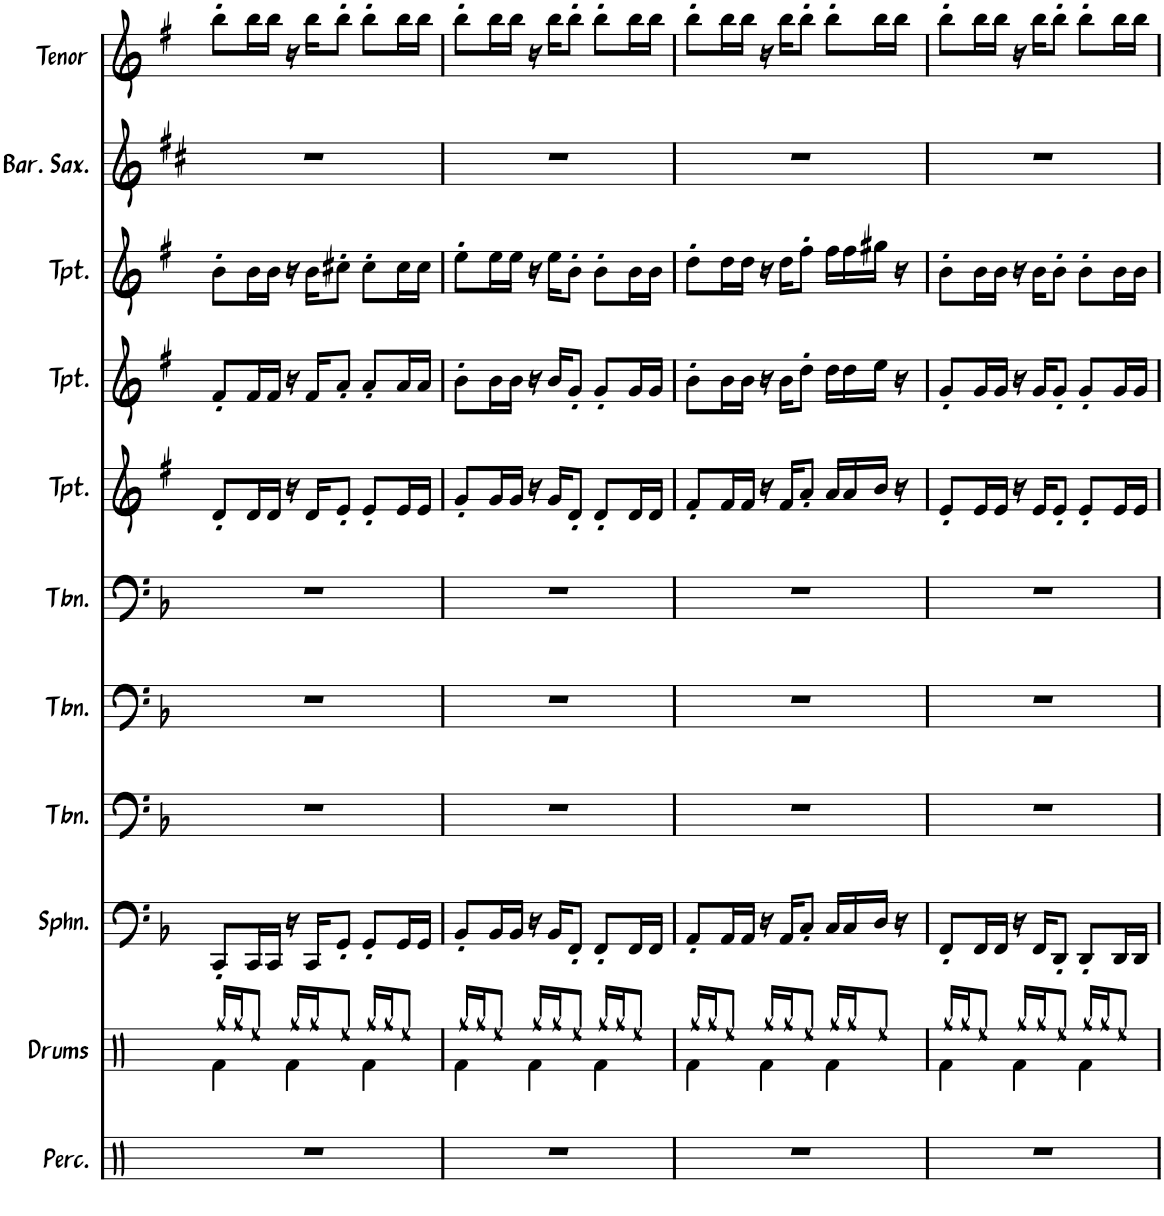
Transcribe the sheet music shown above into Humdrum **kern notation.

**kern	**kern	**kern	**kern	**kern	**kern	**kern	**kern	**kern	**kern	**kern	**kern
*part12	*part11	*part10	*part9	*part8	*part7	*part6	*part5	*part4	*part3	*part2	*part1
*staff12	*staff11	*staff10	*staff9	*staff8	*staff7	*staff6	*staff5	*staff4	*staff3	*staff2	*staff1
*I"Percussion	*I"Drums	*I"Sousaphone	*I"Trombone	*I"Trombone	*I"Trombone	*I"Trumpet	*I"Trumpet	*I"Trumpet	*I"Baritone Saxophone	*I"Tenor Sax	*I"Alto Sax
*I'Perc.	*I'Drums	*I'Sphn.	*I'Tbn.	*I'Tbn.	*I'Tbn.	*I'Tpt.	*I'Tpt.	*I'Tpt.	*I'Bar. Sax.	*I'Tenor	*I'Alto
!!LO:PB:g=z
*clefX	*clefX	*clefF4	*clefF4	*clefF4	*clefF4	*clefG2	*clefG2	*clefG2	*clefG2	*clefG2	*clefG2
*	*	*	*	*	*	*Trd1c2	*Trd1c2	*Trd1c2	*Trd12c21	*Trd8c14	*Trd5c9
*k[]	*k[]	*k[b-]	*k[b-]	*k[b-]	*k[b-]	*k[f#]	*k[f#]	*k[f#]	*k[f#c#]	*k[f#]	*k[f#c#]
*M3/4	*M3/4	*M3/4	*M3/4	*M3/4	*M3/4	*M3/4	*M3/4	*M3/4	*M3/4	*M3/4	*M3/4
=55	=55	=55	=55	=55	=55	=55	=55	=55	=55	=55	=55
*	*^	*	*	*	*	*	*	*	*	*	*
2.r	4Rf\	16Rgg/LL	8CC'/L	2.r	2.r	2.r	8d'/L	8f#'/L	8b'\L	2.r	8bb'\L	8bb'\L
.	.	16Rgg/J	.	.	.	.	.	.	.	.	.	.
.	.	8Ree/J	16CC/L	.	.	.	16d/L	16f#/L	16b\L	.	16bb\L	16bb\L
.	.	.	16CC/JJ	.	.	.	16d/JJ	16f#/JJ	16b\JJ	.	16bb\JJ	16bb\JJ
.	4Rf\	16Rgg/LL	16r	.	.	.	16r	16r	16r	.	16r	16r
.	.	16Rgg/J	16CC/KL	.	.	.	16d/KL	16f#/KL	16b\KL	.	16bb\KL	16bb\KL
.	.	8Ree/J	8GG'/J	.	.	.	8e'/J	8a'/J	8cc#X'\J	.	8bb'\J	8bb'\J
.	4Rf\	16Rgg/LL	8GG'/L	.	.	.	8e'/L	8a'/L	8cc#'\L	.	8bb'\L	8bb'\L
.	.	16Rgg/J	.	.	.	.	.	.	.	.	.	.
.	.	8Ree/J	16GG/L	.	.	.	16e/L	16a/L	16cc#\L	.	16bb\L	16bb\L
.	.	.	16GG/JJ	.	.	.	16e/JJ	16a/JJ	16cc#\JJ	.	16bb\JJ	16bb\JJ
=56	=56	=56	=56	=56	=56	=56	=56	=56	=56	=56	=56	=56
2.r	4Rf\	16Rgg/LL	8BB-'/L	2.r	2.r	2.r	8g'/L	8b'\L	8ee'\L	2.r	8bb'\L	8bb'\L
.	.	16Rgg/J	.	.	.	.	.	.	.	.	.	.
.	.	8Ree/J	16BB-/L	.	.	.	16g/L	16b\L	16ee\L	.	16bb\L	16bb\L
.	.	.	16BB-/JJ	.	.	.	16g/JJ	16b\JJ	16ee\JJ	.	16bb\JJ	16bb\JJ
.	4Rf\	16Rgg/LL	16r	.	.	.	16r	16r	16r	.	16r	16r
.	.	16Rgg/J	16BB-/KL	.	.	.	16g/KL	16b/KL	16ee\KL	.	16bb\KL	16bb\KL
.	.	8Ree/J	8FF'/J	.	.	.	8d'/J	8g'/J	8b'\J	.	8bb'\J	8bb'\J
.	4Rf\	16Rgg/LL	8FF'/L	.	.	.	8d'/L	8g'/L	8b'\L	.	8bb'\L	8bb'\L
.	.	16Rgg/J	.	.	.	.	.	.	.	.	.	.
.	.	8Ree/J	16FF/L	.	.	.	16d/L	16g/L	16b\L	.	16bb\L	16bb\L
.	.	.	16FF/JJ	.	.	.	16d/JJ	16g/JJ	16b\JJ	.	16bb\JJ	16bb\JJ
=57	=57	=57	=57	=57	=57	=57	=57	=57	=57	=57	=57	=57
2.r	4Rf\	16Rgg/LL	8AA'/L	2.r	2.r	2.r	8f#'/L	8b'\L	8dd'\L	2.r	8bb'\L	8bb'\L
.	.	16Rgg/J	.	.	.	.	.	.	.	.	.	.
.	.	8Ree/J	16AA/L	.	.	.	16f#/L	16b\L	16dd\L	.	16bb\L	16bb\L
.	.	.	16AA/JJ	.	.	.	16f#/JJ	16b\JJ	16dd\JJ	.	16bb\JJ	16bb\JJ
.	4Rf\	16Rgg/LL	16r	.	.	.	16r	16r	16r	.	16r	16r
.	.	16Rgg/J	16AA/KL	.	.	.	16f#/KL	16b\KL	16dd\KL	.	16bb\KL	16bb\KL
.	.	8Ree/J	8C'/J	.	.	.	8a'/J	8dd'\J	8ff#'\J	.	8bb'\J	8bb'\J
.	4Rf\	16Rgg/LL	16C/LL	.	.	.	16a/LL	16dd\LL	16ff#\LL	.	8bb'\L	8bb'\L
.	.	16Rgg/J	16C/	.	.	.	16a/	16dd\	16ff#\	.	.	.
.	.	8Ree/J	16D/JJ	.	.	.	16b/JJ	16ee\JJ	16gg#X\JJ	.	16bb\L	16bb\L
.	.	.	16r	.	.	.	16r	16r	16r	.	16bb\JJ	16bb\JJ
=58	=58	=58	=58	=58	=58	=58	=58	=58	=58	=58	=58	=58
2.r	4Rf\	16Rgg/LL	8FF'/L	2.r	2.r	2.r	8e'/L	8g'/L	8b'\L	2.r	8bb'\L	8bb'\L
.	.	16Rgg/J	.	.	.	.	.	.	.	.	.	.
.	.	8Ree/J	16FF/L	.	.	.	16e/L	16g/L	16b\L	.	16bb\L	16bb\L
.	.	.	16FF/JJ	.	.	.	16e/JJ	16g/JJ	16b\JJ	.	16bb\JJ	16bb\JJ
.	4Rf\	16Rgg/LL	16r	.	.	.	16r	16r	16r	.	16r	16r
.	.	16Rgg/J	16FF/KL	.	.	.	16e/KL	16g/KL	16b\KL	.	16bb\KL	16bb\KL
.	.	8Ree/J	8DD'/J	.	.	.	8e'/J	8g'/J	8b'\J	.	8bb'\J	8bb'\J
.	4Rf\	16Rgg/LL	8DD'/L	.	.	.	8e'/L	8g'/L	8b'\L	.	8bb'\L	8bb'\L
.	.	16Rgg/J	.	.	.	.	.	.	.	.	.	.
.	.	8Ree/J	16DD/L	.	.	.	16e/L	16g/L	16b\L	.	16bb\L	16bb\L
.	.	.	16DD/JJ	.	.	.	16e/JJ	16g/JJ	16b\JJ	.	16bb\JJ	16bb\JJ
*	*v	*v	*	*	*	*	*	*	*	*	*	*
=	=	=	=	=	=	=	=	=	=	=	=
*-	*-	*-	*-	*-	*-	*-	*-	*-	*-	*-	*-
